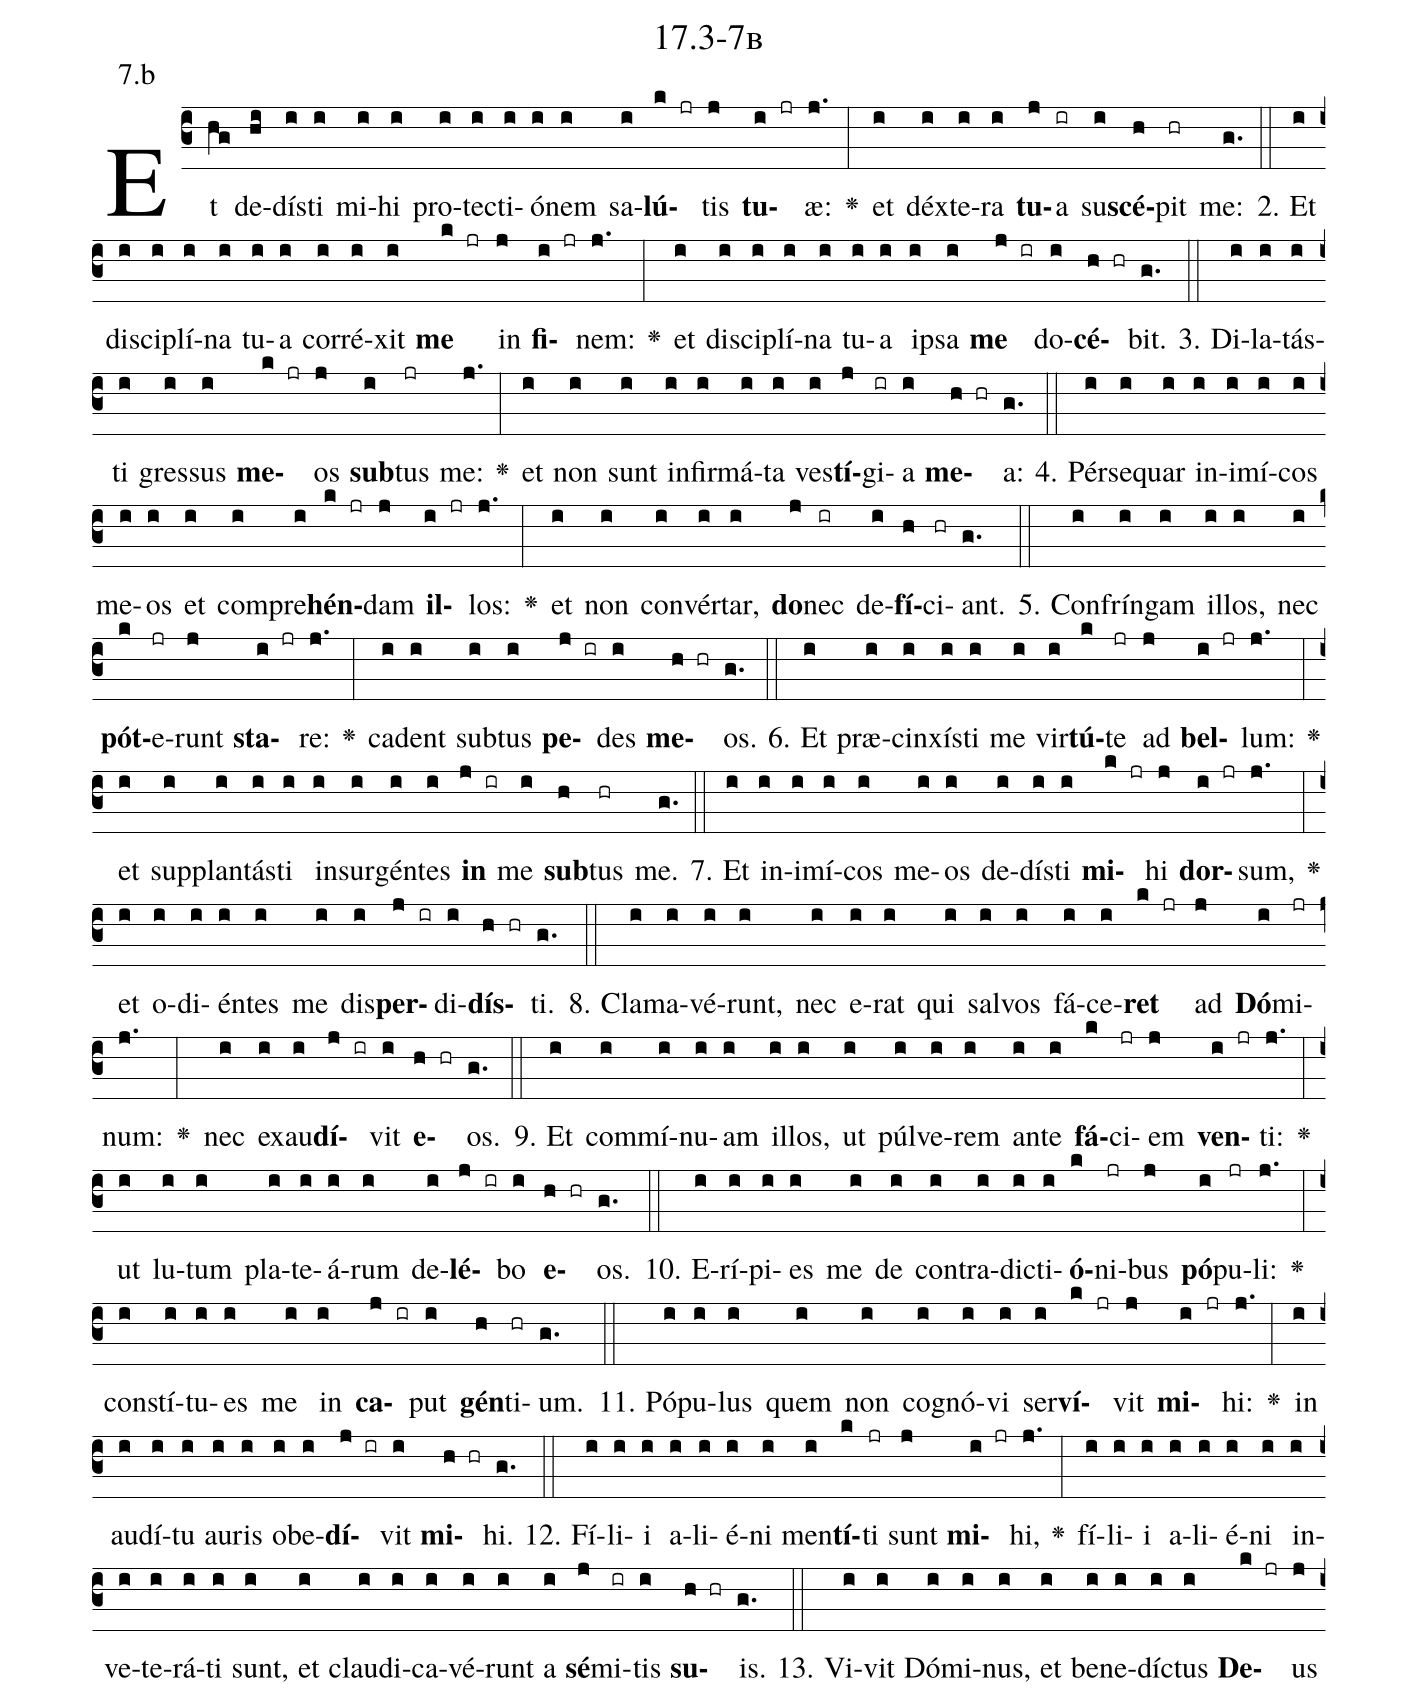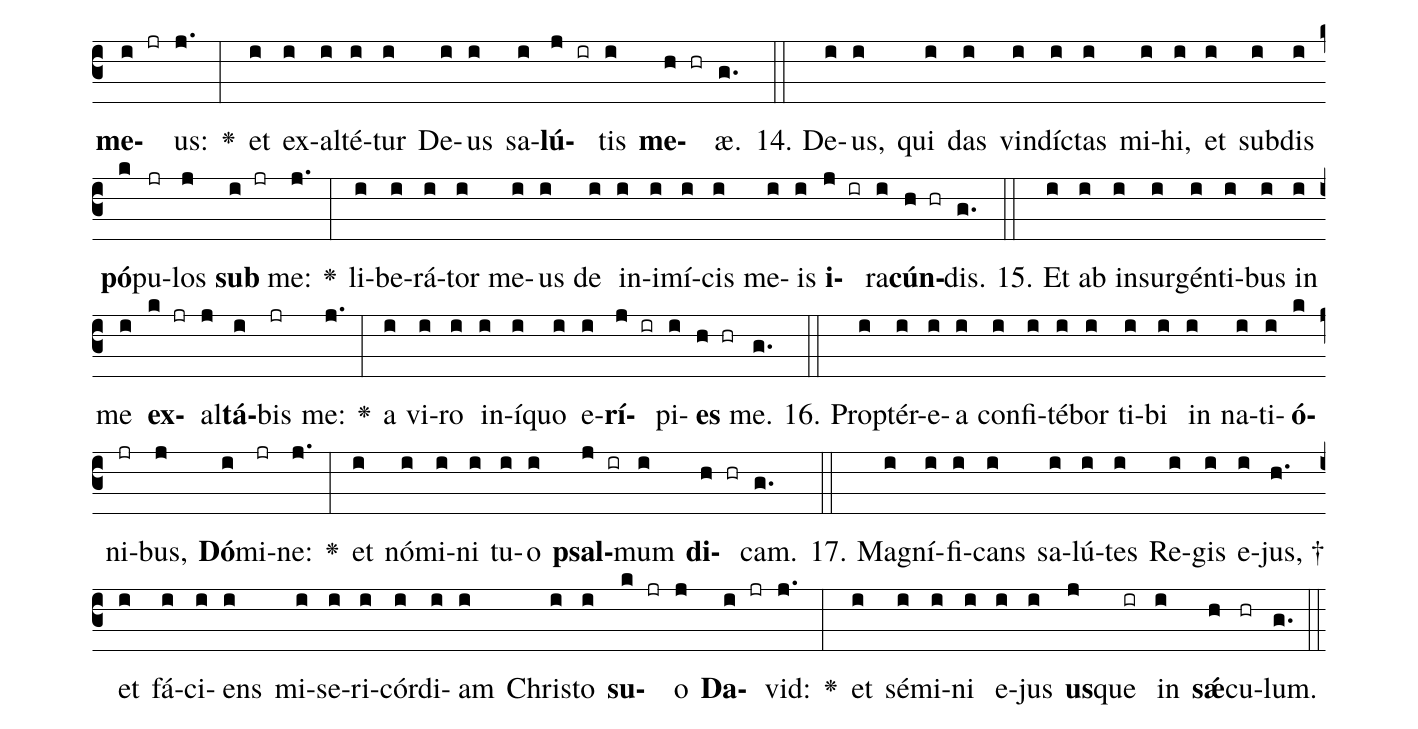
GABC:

name: 17.3-7b;
annotation: 7.b;
%%
(c3)Et(hg) de(hi)dís(i)ti(i) mi(i)hi(i) pro(i)tec(i)ti(i)ó(i)nem(i) sa(i)<b>lú</b>(k jr)tis(j) <b>tu</b>(i jr)æ:(j.) <v>\greheightstar</v>(:) et(i) déx(i)te(i)ra(i) <b>tu</b>(j)a(ir) su(i)<b>scé</b>(h)pit(hr) me:(g.) (::)
2. Et(i) di(i)sci(i)plí(i)na(i) tu(i)a(i) cor(i)ré(i)xit(i) <b>me</b>(k jr) in(j) <b>fi</b>(i jr)nem:(j.) <v>\greheightstar</v>(:) et(i) di(i)sci(i)plí(i)na(i) tu(i)a(i) ip(i)sa(i) <b>me</b>(j ir) do(i)<b>cé</b>(h hr)bit.(g.) (::)
3. Di(i)la(i)tás(i)ti(i) gres(i)sus(i) <b>me</b>(k jr)os(j) <b>sub</b>(i)tus(jr) me:(j.) <v>\greheightstar</v>(:) et(i) non(i) sunt(i) in(i)fir(i)má(i)ta(i) ves(i)<b>tí</b>(j)gi(ir)a(i) <b>me</b>(h hr)a:(g.) (::)
4. Pér(i)se(i)quar(i) in(i)i(i)mí(i)cos(i) me(i)os(i) et(i) com(i)pre(i)<b>hén</b>(k jr)dam(j) <b>il</b>(i jr)los:(j.) <v>\greheightstar</v>(:) et(i) non(i) con(i)vér(i)tar,(i) <b>do</b>(j)nec(ir) de(i)<b>fí</b>(h)ci(hr)ant.(g.) (::)
5. Con(i)frín(i)gam(i) il(i)los,(i) nec(i) <b>pót</b>(k)e(jr)runt(j) <b>sta</b>(i jr)re:(j.) <v>\greheightstar</v>(:) ca(i)dent(i) sub(i)tus(i) <b>pe</b>(j ir)des(i) <b>me</b>(h hr)os.(g.) (::)
6. Et(i) præ(i)cin(i)xís(i)ti(i) me(i) vir(i)<b>tú</b>(k)te(jr) ad(j) <b>bel</b>(i jr)lum:(j.) <v>\greheightstar</v>(:) et(i) sup(i)plan(i)tás(i)ti(i) in(i)sur(i)gén(i)tes(i) <b>in</b>(j ir) me(i) <b>sub</b>(h)tus(hr) me.(g.) (::)
7. Et(i) in(i)i(i)mí(i)cos(i) me(i)os(i) de(i)dís(i)ti(i) <b>mi</b>(k jr)hi(j) <b>dor</b>(i jr)sum,(j.) <v>\greheightstar</v>(:) et(i) o(i)di(i)én(i)tes(i) me(i) dis(i)<b>per</b>(j ir)di(i)<b>dís</b>(h hr)ti.(g.) (::)
8. Cla(i)ma(i)vé(i)runt,(i) nec(i) e(i)rat(i) qui(i) sal(i)vos(i) fá(i)ce(i)<b>ret</b>(k jr) ad(j) <b>Dó</b>(i)mi(jr)num:(j.) <v>\greheightstar</v>(:) nec(i) ex(i)au(i)<b>dí</b>(j ir)vit(i) <b>e</b>(h hr)os.(g.) (::)
9. Et(i) com(i)mí(i)nu(i)am(i) il(i)los,(i) ut(i) púl(i)ve(i)rem(i) an(i)te(i) <b>fá</b>(k)ci(jr)em(j) <b>ven</b>(i jr)ti:(j.) <v>\greheightstar</v>(:) ut(i) lu(i)tum(i) pla(i)te(i)á(i)rum(i) de(i)<b>lé</b>(j ir)bo(i) <b>e</b>(h hr)os.(g.) (::)
10. E(i)rí(i)pi(i)es(i) me(i) de(i) con(i)tra(i)dic(i)ti(i)<b>ó</b>(k)ni(jr)bus(j) <b>pó</b>(i)pu(jr)li:(j.) <v>\greheightstar</v>(:) con(i)stí(i)tu(i)es(i) me(i) in(i) <b>ca</b>(j ir)put(i) <b>gén</b>(h)ti(hr)um.(g.) (::)
11. Pó(i)pu(i)lus(i) quem(i) non(i) co(i)gnó(i)vi(i) ser(i)<b>ví</b>(k jr)vit(j) <b>mi</b>(i jr)hi:(j.) <v>\greheightstar</v>(:) in(i) au(i)dí(i)tu(i) au(i)ris(i) ob(i)e(i)<b>dí</b>(j ir)vit(i) <b>mi</b>(h hr)hi.(g.) (::)
12. Fí(i)li(i)i(i) a(i)li(i)é(i)ni(i) men(i)<b>tí</b>(k)ti(jr) sunt(j) <b>mi</b>(i jr)hi,(j.) <v>\greheightstar</v>(:) fí(i)li(i)i(i) a(i)li(i)é(i)ni(i) in(i)ve(i)te(i)rá(i)ti(i) sunt,(i) et(i) clau(i)di(i)ca(i)vé(i)runt(i) a(i) <b>sé</b>(j)mi(ir)tis(i) <b>su</b>(h hr)is.(g.) (::)
13. Vi(i)vit(i) Dó(i)mi(i)nus,(i) et(i) be(i)ne(i)díc(i)tus(i) <b>De</b>(k jr)us(j) <b>me</b>(i jr)us:(j.) <v>\greheightstar</v>(:) et(i) ex(i)al(i)té(i)tur(i) De(i)us(i) sa(i)<b>lú</b>(j ir)tis(i) <b>me</b>(h hr)æ.(g.) (::)
14. De(i)us,(i) qui(i) das(i) vin(i)díc(i)tas(i) mi(i)hi,(i) et(i) sub(i)dis(i) <b>pó</b>(k)pu(jr)los(j) <b>sub</b>(i jr) me:(j.) <v>\greheightstar</v>(:) li(i)be(i)rá(i)tor(i) me(i)us(i) de(i) in(i)i(i)mí(i)cis(i) me(i)is(i) <b>i</b>(j ir)ra(i)<b>cún</b>(h hr)dis.(g.) (::)
15. Et(i) ab(i) in(i)sur(i)gén(i)ti(i)bus(i) in(i) me(i) <b>ex</b>(k jr)al(j)<b>tá</b>(i)bis(jr) me:(j.) <v>\greheightstar</v>(:) a(i) vi(i)ro(i) in(i)í(i)quo(i) e(i)<b>rí</b>(j ir)pi(i)<b>es</b>(h hr) me.(g.) (::)
16. Prop(i)tér(i)e(i)a(i) con(i)fi(i)té(i)bor(i) ti(i)bi(i) in(i) na(i)ti(i)<b>ó</b>(k)ni(jr)bus,(j) <b>Dó</b>(i)mi(jr)ne:(j.) <v>\greheightstar</v>(:) et(i) nó(i)mi(i)ni(i) tu(i)o(i) <b>psal</b>(j ir)mum(i) <b>di</b>(h hr)cam.(g.) (::)
17. Ma(i)gní(i)fi(i)cans(i) sa(i)lú(i)tes(i) Re(i)gis(i) e(i)jus, †(h.) et(i) fá(i)ci(i)ens(i) mi(i)se(i)ri(i)cór(i)di(i)am(i) Chris(i)to(i) <b>su</b>(k jr)o(j) <b>Da</b>(i jr)vid:(j.) <v>\greheightstar</v>(:) et(i) sé(i)mi(i)ni(i) e(i)jus(i) <b>us</b>(j)que(ir) in(i) <b>sǽ</b>(h)cu(hr)lum.(g.) (::)
